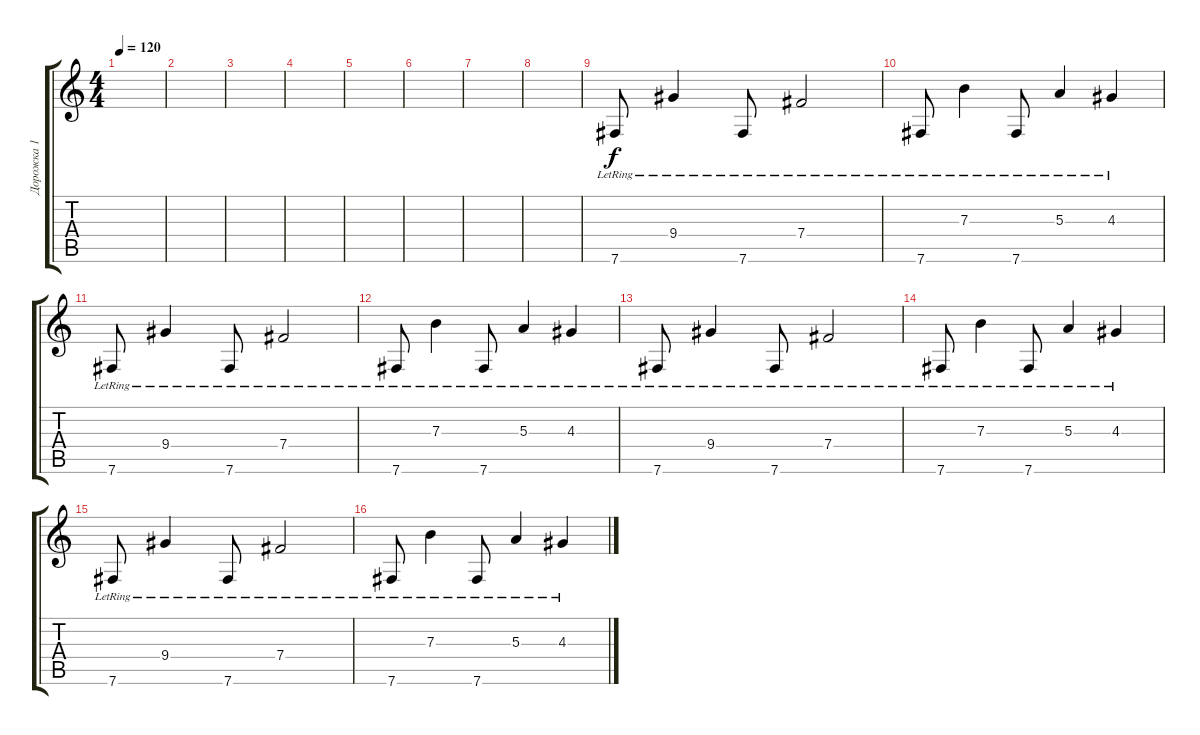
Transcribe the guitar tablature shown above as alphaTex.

\track ("Дорожка 1" "Дорожка 1") {instrument electricguitarclean}
\staff {score tabs}
\tuning (Db4 Ab3 E3 B2 Gb2 B1) {hide}
\ts (4 4)
\tempo 120
\clef g2
\ks c
|
|
|
|
|
|
|
|
7.6{lr}.8 9.4{lr}.4 7.6{lr}.8 7.4{lr}.2 |
7.6{lr}.8 7.3{lr}.4 7.6{lr}.8 5.3{lr}.4 4.3{lr}.4 |
7.6{lr}.8 9.4{lr}.4 7.6{lr}.8 7.4{lr}.2 |
7.6{lr}.8 7.3{lr}.4 7.6{lr}.8 5.3{lr}.4 4.3{lr}.4 |
7.6{lr}.8 9.4{lr}.4 7.6{lr}.8 7.4{lr}.2 |
7.6{lr}.8 7.3{lr}.4 7.6{lr}.8 5.3{lr}.4 4.3{lr}.4 |
7.6{lr}.8 9.4{lr}.4 7.6{lr}.8 7.4{lr}.2 |
7.6{lr}.8 7.3{lr}.4 7.6{lr}.8 5.3{lr}.4 4.3{lr}.4
